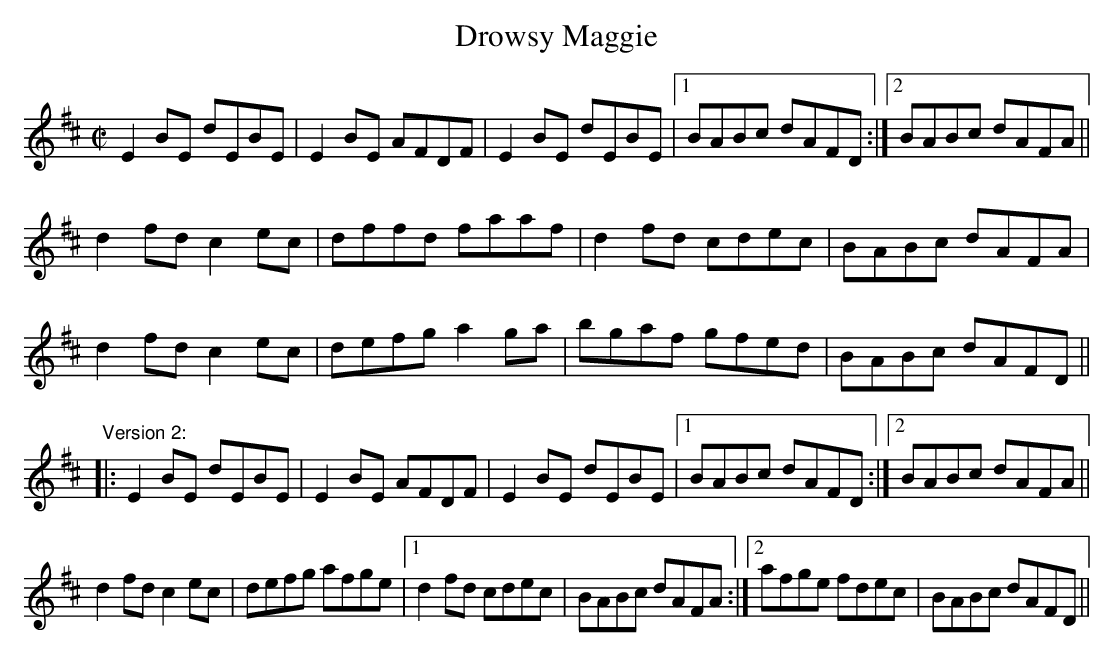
X:1
T:Drowsy Maggie
M:C|
K:Edor
E2BE dEBE|E2BE AFDF|E2BE dEBE|1 BABc dAFD:|2 BABc dAFA||
d2fd c2ec|dffd faaf|d2fd cdec|BABc dAFA|
d2fd c2ec|defg a2ga|bgaf gfed|BABc dAFD||
"Version 2:"
|:E2BE dEBE|E2BE AFDF|E2BE dEBE|1 BABc dAFD:|2 BABc dAFA||
d2fd c2ec|defg afge|1 d2fd cdec|BABc dAFA:|2 afge fdec| BABc dAFD||
